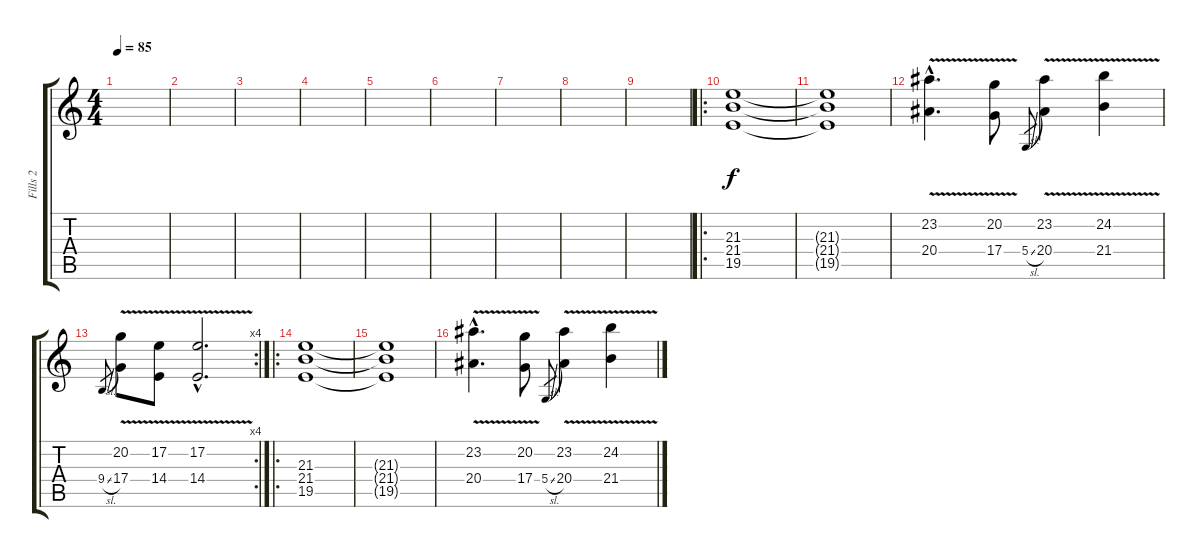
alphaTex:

\track ("Fills 2" "Fills 2") {instrument synthstrings1}
\staff {score tabs}
\tuning (E4 B3 G3 D3 A2 E2) {hide}
\ts (4 4)
\tempo 85
\clef g2
\ks c
|
|
|
|
|
|
|
|
|
\ro
(21.3 21.4 19.5).1{volume 9 instrument stringensemble1} |
(21.3{t} 21.4{t} 19.5{t}).1 |
(23.2{hac} 20.4{v hac}).4{d} (20.2 17.4{v}).8 5.4{sl}.8{gr} (23.2 20.4{v}).4 (24.2 21.4{v}).4 |
\rc 4
9.4{sl}.8{gr} (20.2 17.4{v}).8 (17.2 14.4{v}).8 (17.2{hac} 14.4{v hac}).2{d} |
\ro
(21.3 21.4 19.5).1{volume 9 instrument stringensemble1} |
(21.3{t} 21.4{t} 19.5{t}).1 |
(23.2{hac} 20.4{v hac}).4{d} (20.2 17.4{v}).8 5.4{sl}.8{gr} (23.2 20.4{v}).4 (24.2 21.4{v}).4
